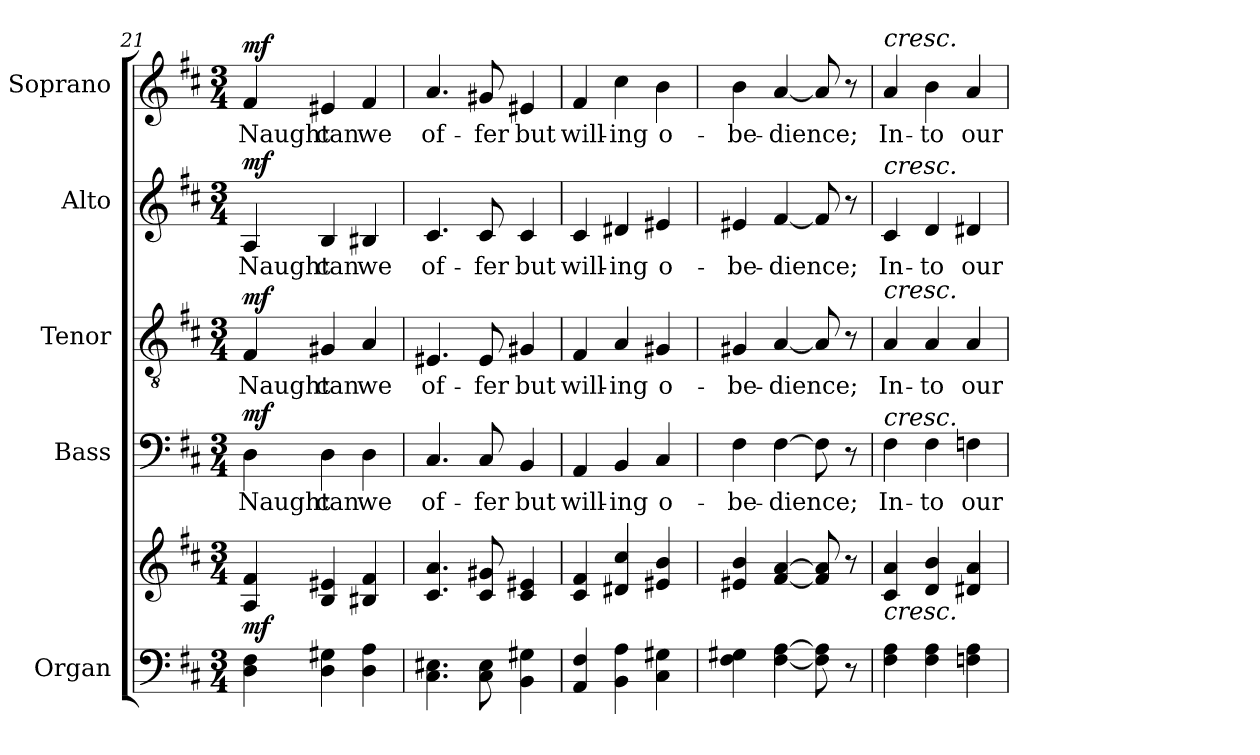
**kern	**kern	**dynam	**kern	**text	**dynam	**kern	**text	**dynam	**kern	**text	**dynam	**kern	**text	**dynam
*part5	*part5	*part5	*part4	*part4	*part4	*part3	*part3	*part3	*part2	*part2	*part2	*part1	*part1	*part1
*staff6	*staff5	*staff5/6	*staff4	*staff4	*staff4	*staff3	*staff3	*staff3	*staff2	*staff2	*staff2	*staff1	*staff1	*staff1
*I"Organ	*	*	*I"Bass	*	*	*I"Tenor	*	*	*I"Alto	*	*	*I"Soprano	*	*
*I'Org.	*	*	*I'B.	*	*	*I'T.	*	*	*I'A.	*	*	*I'S.	*	*
*clefF4	*clefG2	*	*clefF4	*	*	*clefGv2	*	*	*clefG2	*	*	*clefG2	*	*
*	*	*	*	*	*	*ITrd7c12	*	*	*	*	*	*	*	*
*k[f#c#]	*k[f#c#]	*	*k[f#c#]	*	*	*k[f#c#]	*	*	*k[f#c#]	*	*	*k[f#c#]	*	*
*D:	*D:	*	*D:	*	*	*D:	*	*	*D:	*	*	*D:	*	*
*M3/4	*M3/4	*	*M3/4	*	*	*M3/4	*	*	*M3/4	*	*	*M3/4	*	*
=21	=21	=21	=21	=21	=21	=21	=21	=21	=21	=21	=21	=21	=21	=21
!	!	!	!	!LO:LY:b:color=#000000	!	!	!	!	!	!	!	!	!	!
!	!	!	!	!	!	!	!LO:LY:b:color=#000000	!	!	!	!	!	!	!
!	!	!	!	!	!	!	!	!	!	!LO:LY:b:color=#000000	!	!	!	!
!	!	!	!	!	!	!	!	!	!	!	!	!	!LO:LY:b:color=#000000	!
4Di\ 4F#i	4Ai/ 4f#i	mf	4Di\	Naught	mf	4FF#i/	Naught	mf	4Ai/	Naught	mf	4f#i/	Naught	mf
!	!	!	!	!LO:LY:b:color=#000000	!	!	!	!	!	!	!	!	!	!
!	!	!	!	!	!	!	!LO:LY:b:color=#000000	!	!	!	!	!	!	!
!	!	!	!	!	!	!	!	!	!	!LO:LY:b:color=#000000	!	!	!	!
!	!	!	!	!	!	!	!	!	!	!	!	!	!LO:LY:b:color=#000000	!
4Di\ 4G#Xi	4Bi/ 4e#Xi	.	4Di\	can	.	4GG#Xi/	can	.	4Bi/	can	.	4e#Xi/	can	.
!	!	!	!	!LO:LY:b:color=#000000	!	!	!	!	!	!	!	!	!	!
!	!	!	!	!	!	!	!LO:LY:b:color=#000000	!	!	!	!	!	!	!
!	!	!	!	!	!	!	!	!	!	!LO:LY:b:color=#000000	!	!	!	!
!	!	!	!	!	!	!	!	!	!	!	!	!	!LO:LY:b:color=#000000	!
4Di\ 4Ai	4B#Xi/ 4f#i	.	4Di\	we	.	4AAi/	we	.	4B#Xi/	we	.	4f#i/	we	.
=22	=22	=22	=22	=22	=22	=22	=22	=22	=22	=22	=22	=22	=22	=22
!	!	!	!	!LO:LY:b:color=#000000	!	!	!	!	!	!	!	!	!	!
!	!	!	!	!	!	!	!LO:LY:b:color=#000000	!	!	!	!	!	!	!
!	!	!	!	!	!	!	!	!	!	!LO:LY:b:color=#000000	!	!	!	!
!	!	!	!	!	!	!	!	!	!	!	!	!	!LO:LY:b:color=#000000	!
4.C#i\ 4.E#Xi	4.c#i/ 4.ai	.	4.C#i/	of-	.	4.EE#Xi/	of-	.	4.c#i/	of-	.	4.ai/	of-	.
!	!	!	!	!LO:LY:b:color=#000000	!	!	!	!	!	!	!	!	!	!
!	!	!	!	!	!	!	!LO:LY:b:color=#000000	!	!	!	!	!	!	!
!	!	!	!	!	!	!	!	!	!	!LO:LY:b:color=#000000	!	!	!	!
!	!	!	!	!	!	!	!	!	!	!	!	!	!LO:LY:b:color=#000000	!
8C#i\ 8E#i	8c#i/ 8g#Xi	.	8C#i/	-fer	.	8EE#i/	-fer	.	8c#i/	-fer	.	8g#Xi/	-fer	.
!	!	!	!	!LO:LY:b:color=#000000	!	!	!	!	!	!	!	!	!	!
!	!	!	!	!	!	!	!LO:LY:b:color=#000000	!	!	!	!	!	!	!
!	!	!	!	!	!	!	!	!	!	!LO:LY:b:color=#000000	!	!	!	!
!	!	!	!	!	!	!	!	!	!	!	!	!	!LO:LY:b:color=#000000	!
4BBi\ 4G#Xi	4c#i/ 4e#Xi	.	4BBi/	but	.	4GG#Xi/	but	.	4c#i/	but	.	4e#Xi/	but	.
=23	=23	=23	=23	=23	=23	=23	=23	=23	=23	=23	=23	=23	=23	=23
!	!	!	!	!LO:LY:b:color=#000000	!	!	!	!	!	!	!	!	!	!
!	!	!	!	!	!	!	!LO:LY:b:color=#000000	!	!	!	!	!	!	!
!	!	!	!	!	!	!	!	!	!	!LO:LY:b:color=#000000	!	!	!	!
!	!	!	!	!	!	!	!	!	!	!	!	!	!LO:LY:b:color=#000000	!
4AAi/ 4F#i	4c#i/ 4f#i	.	4AAi/	will-	.	4FF#i/	will-	.	4c#i/	will-	.	4f#i/	will-	.
!	!	!	!	!LO:LY:b:color=#000000	!	!	!	!	!	!	!	!	!	!
!	!	!	!	!	!	!	!LO:LY:b:color=#000000	!	!	!	!	!	!	!
!	!	!	!	!	!	!	!	!	!	!LO:LY:b:color=#000000	!	!	!	!
!	!	!	!	!	!	!	!	!	!	!	!	!	!LO:LY:b:color=#000000	!
4BBi\ 4Ai	4d#Xi/ 4cc#i	.	4BBi/	-ing	.	4AAi/	-ing	.	4d#Xi/	-ing	.	4cc#i\	-ing	.
!	!	!	!	!LO:LY:b:color=#000000	!	!	!	!	!	!	!	!	!	!
!	!	!	!	!	!	!	!LO:LY:b:color=#000000	!	!	!	!	!	!	!
!	!	!	!	!	!	!	!	!	!	!LO:LY:b:color=#000000	!	!	!	!
!	!	!	!	!	!	!	!	!	!	!	!	!	!LO:LY:b:color=#000000	!
4C#i\ 4G#Xi	4e#Xi/ 4bi	.	4C#i/	o-	.	4GG#Xi/	o-	.	4e#Xi/	o-	.	4bi\	o-	.
=24	=24	=24	=24	=24	=24	=24	=24	=24	=24	=24	=24	=24	=24	=24
!	!	!	!	!LO:LY:b:color=#000000	!	!	!	!	!	!	!	!	!	!
!	!	!	!	!	!	!	!LO:LY:b:color=#000000	!	!	!	!	!	!	!
!	!	!	!	!	!	!	!	!	!	!LO:LY:b:color=#000000	!	!	!	!
!	!	!	!	!	!	!	!	!	!	!	!	!	!LO:LY:b:color=#000000	!
4F#i\ 4G#Xi	4e#Xi/ 4bi	.	4F#i\	-be-	.	4GG#Xi/	-be-	.	4e#Xi/	-be-	.	4bi\	-be-	.
!	!	!	!	!LO:LY:b:color=#000000	!	!	!	!	!	!	!	!	!	!
!	!	!	!	!	!	!	!LO:LY:b:color=#000000	!	!	!	!	!	!	!
!	!	!	!	!	!	!	!	!	!	!LO:LY:b:color=#000000	!	!	!	!
!	!	!	!	!	!	!	!	!	!	!	!	!	!LO:LY:b:color=#000000	!
[<4F#i\ [>4Ai	[<4f#i/ [>4ai	.	[>4F#i\	-dience;	.	[<4AAi/	-dience;	.	[<4f#i/	-dience;	.	[<4ai/	-dience;	.
8F#i\] 8Ai]	8f#i/] 8ai]	.	8F#i\]	.	.	8AAi/]	.	.	8f#i/]	.	.	8ai/]	.	.
8r	8r	.	8r	.	.	8r	.	.	8r	.	.	8r	.	.
!!LO:LB:g=z
=25	=25	=25	=25	=25	=25	=25	=25	=25	=25	=25	=25	=25	=25	=25
!	!	!	!	!LO:LY:b:color=#000000	!	!	!	!	!	!	!	!	!	!
!	!	!	!	!	!	!	!LO:LY:b:color=#000000	!	!	!	!	!	!	!
!	!	!	!	!	!	!	!	!	!	!LO:LY:b:color=#000000	!	!	!	!
!	!	!	!	!	!	!	!	!	!	!	!	!LO:TX:a:i:t=cresc.	!	!
!	!	!	!	!	!	!	!	!	!LO:TX:a:i:t=cresc.	!	!	!	!	!
!	!	!	!	!	!	!LO:TX:a:i:t=cresc.	!	!	!	!	!	!	!	!
!	!	!	!LO:TX:a:i:t=cresc.	!	!	!	!	!	!	!	!	!	!	!
!	!LO:TX:b:i:t=cresc.	!	!	!	!	!	!	!	!	!	!	!	!	!
!	!	!	!	!	!	!	!	!	!	!	!	!	!LO:LY:b:color=#000000	!
4F#i\ 4Ai	4c#i/ 4ai	.	4F#i\	In-	.	4AAi/	In-	.	4c#i/	In-	.	4ai/	In-	.
!	!	!	!	!LO:LY:b:color=#000000	!	!	!	!	!	!	!	!	!	!
!	!	!	!	!	!	!	!LO:LY:b:color=#000000	!	!	!	!	!	!	!
!	!	!	!	!	!	!	!	!	!	!LO:LY:b:color=#000000	!	!	!	!
!	!	!	!	!	!	!	!	!	!	!	!	!	!LO:LY:b:color=#000000	!
4F#i\ 4Ai	4di/ 4bi	.	4F#i\	-to	.	4AAi/	-to	.	4di/	-to	.	4bi\	-to	.
!	!	!	!	!LO:LY:b:color=#000000	!	!	!	!	!	!	!	!	!	!
!	!	!	!	!	!	!	!LO:LY:b:color=#000000	!	!	!	!	!	!	!
!	!	!	!	!	!	!	!	!	!	!LO:LY:b:color=#000000	!	!	!	!
!	!	!	!	!	!	!	!	!	!	!	!	!	!LO:LY:b:color=#000000	!
4Fni\ 4Ai	4d#Xi/ 4ai	.	4Fni\	our	.	4AAi/	our	.	4d#Xi/	our	.	4ai/	our	.
=	=	=	=	=	=	=	=	=	=	=	=	=	=	=
*-	*-	*-	*-	*-	*-	*-	*-	*-	*-	*-	*-	*-	*-	*-
